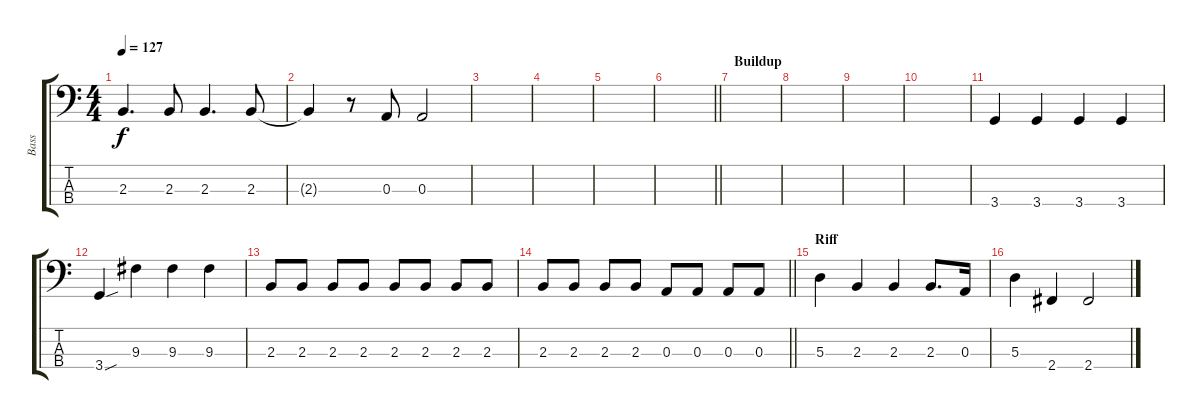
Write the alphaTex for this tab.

\track ("Bass" "Bass") {instrument electricbassfinger}
\staff {score tabs}
\tuning (G2 D2 A1 E1) {hide}
\ts (4 4)
\tempo 127
\clef f4
\ks c
2.3.4{d dy f} 2.3.8 2.3.4{d} 2.3.8 |
2.3{t}.4 r.8 0.3.8 0.3.2 |
|
|
|
\barLineRight lightlight
|
\section ("" "Buildup")
|
|
|
|
3.4.4 3.4.4 3.4.4 3.4.4 |
3.4{sou}.4 9.3.4 9.3.4 9.3.4 |
2.3.8 2.3.8 2.3.8 2.3.8 2.3.8 2.3.8 2.3.8 2.3.8 |
\barLineRight lightlight
2.3.8 2.3.8 2.3.8 2.3.8 0.3.8 0.3.8 0.3.8 0.3.8 |
\section ("" "Riff")
5.3.4 2.3.4 2.3.4 2.3.8{d} 0.3.16 |
5.3.4 2.4.4 2.4.2
